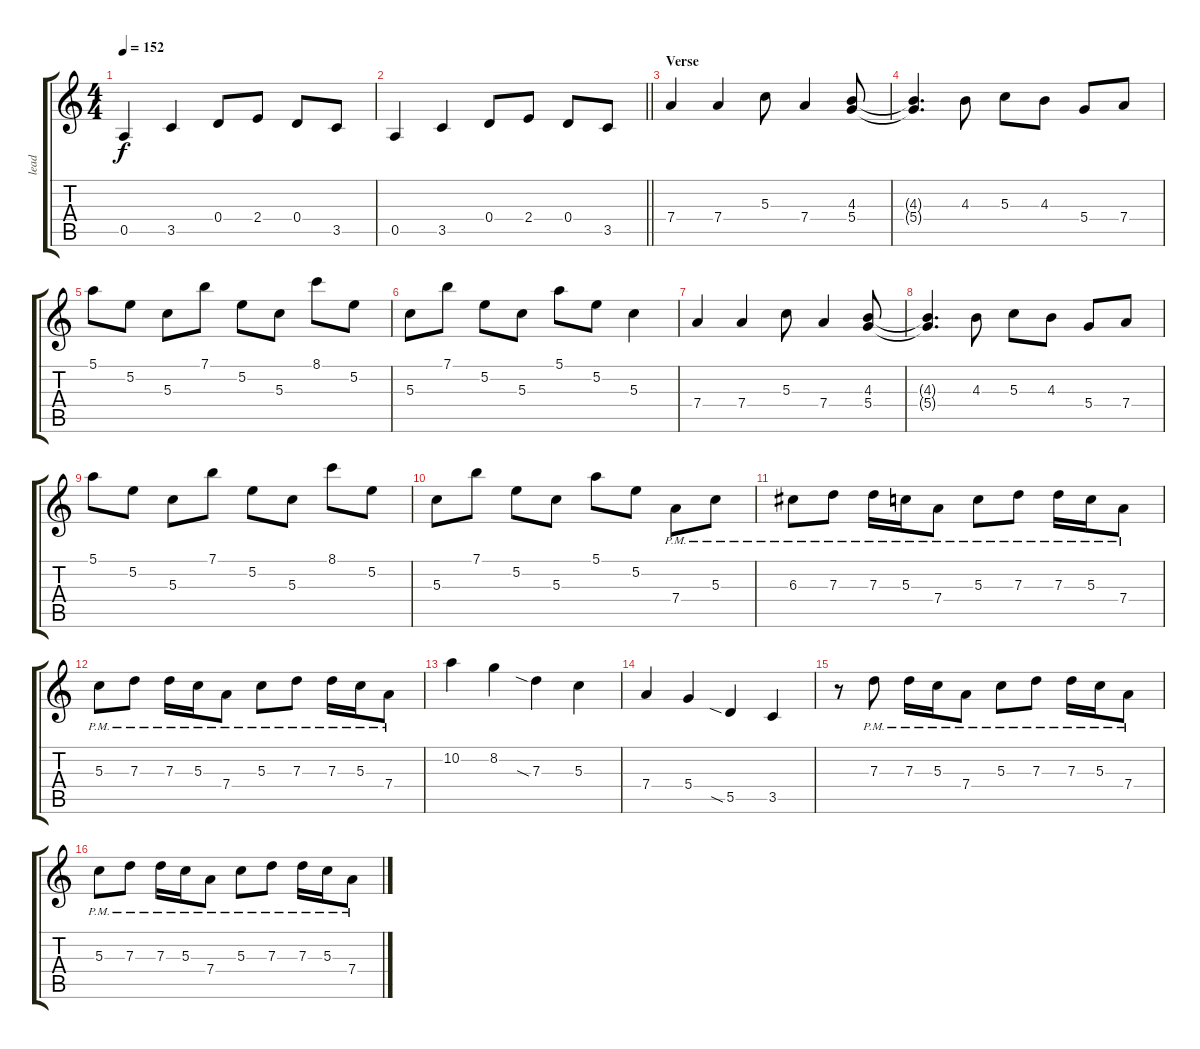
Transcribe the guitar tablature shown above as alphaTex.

\track ("lead" "lead") {instrument electricguitarjazz}
\staff {score tabs}
\tuning (E4 B3 G3 D3 A2 E2) {hide}
\ts (4 4)
\tempo 152
\clef g2
\ks c
0.5.4{dy f} 3.5.4 0.4.8 2.4.8 0.4.8 3.5.8 |
\barLineRight lightlight
0.5.4 3.5.4 0.4.8 2.4.8 0.4.8 3.5.8 |
\section ("" "Verse")
7.4.4 7.4.4 5.3.8 7.4.4 (4.3 5.4).8 |
(4.3{t} 5.4{t}).4{d} 4.3.8{beam Down} 5.3.8 4.3.8 5.4.8 7.4.8 |
5.1.8 5.2.8 5.3.8 7.1.8 5.2.8 5.3.8 8.1.8 5.2.8 |
5.3.8 7.1.8 5.2.8 5.3.8 5.1.8 5.2.8 5.3.4 |
7.4.4 7.4.4 5.3.8 7.4.4 (4.3 5.4).8 |
(4.3{t} 5.4{t}).4{d} 4.3.8{beam Down} 5.3.8 4.3.8 5.4.8 7.4.8 |
5.1.8 5.2.8 5.3.8 7.1.8 5.2.8 5.3.8 8.1.8 5.2.8 |
5.3.8 7.1.8 5.2.8 5.3.8 5.1.8 5.2.8 7.4{pm}.8 5.3{pm}.8 |
6.3{pm}.8 7.3{pm}.8 7.3{pm}.16 5.3{pm}.16 7.4{pm}.8 5.3{pm}.8 7.3{pm}.8 7.3{pm}.16 5.3{pm}.16 7.4{pm}.8 |
5.3{pm}.8 7.3{pm}.8 7.3{pm}.16 5.3{pm}.16 7.4{pm}.8 5.3{pm}.8 7.3{pm}.8 7.3{pm}.16 5.3{pm}.16 7.4{pm}.8 |
10.2.4 8.2.4 7.3{sia}.4 5.3.4 |
7.4.4 5.4.4 5.5{sia}.4 3.5.4 |
r.8 7.3{pm}.8 7.3{pm}.16 5.3{pm}.16 7.4{pm}.8 5.3{pm}.8 7.3{pm}.8 7.3{pm}.16 5.3{pm}.16 7.4{pm}.8 |
5.3{pm}.8 7.3{pm}.8 7.3{pm}.16 5.3{pm}.16 7.4{pm}.8 5.3{pm}.8 7.3{pm}.8 7.3{pm}.16 5.3{pm}.16 7.4{pm}.8
